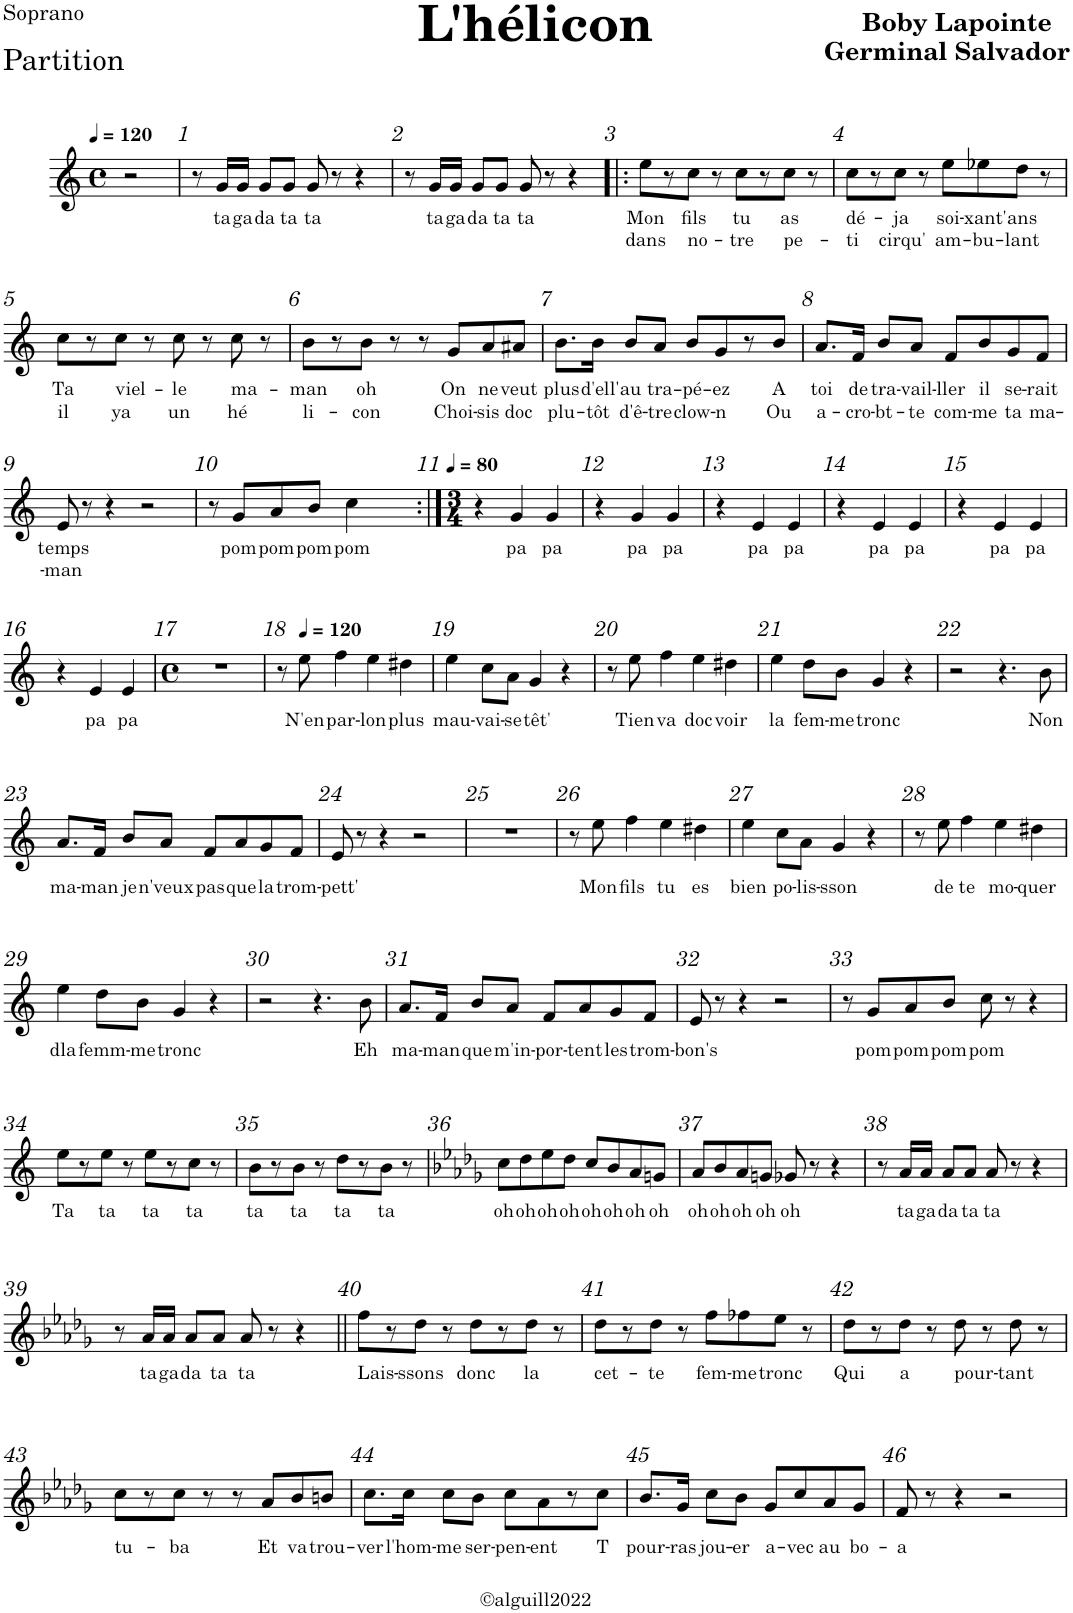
**kern	**text	**text
*part1	*part1	*part1
*staff1	*staff1	*staff1
*I"soprano	*	*
*I'soprano	*	*
*clefG2	*	*
*k[]	*	*
*M4/4	*	*
*met(c)	*	*
*MM120	*	*
=	=	=
2r	.	.
=1	=1	=1
8r	.	.
!	!LO:LY:b	!
16g/LL	ta	.
!	!LO:LY:b	!
16g/JJ	ga	.
!	!LO:LY:b	!
8g/L	da	.
!	!LO:LY:b	!
8g/J	ta	.
!	!LO:LY:b	!
8g/	ta	.
8r	.	.
4r	.	.
=2	=2	=2
8r	.	.
!	!LO:LY:b	!
16g/LL	ta	.
!	!LO:LY:b	!
16g/JJ	ga	.
!	!LO:LY:b	!
8g/L	da	.
!	!LO:LY:b	!
8g/J	ta	.
!	!LO:LY:b	!
8g/	ta	.
8r	.	.
4r	.	.
=3!|:	=3!|:	=3!|:
!	!LO:LY:b	!LO:LY:b
8ee\L	Mon	dans
8r	.	.
!	!LO:LY:b	!LO:LY:b
8cc\J	fils	no-
8r	.	.
!	!LO:LY:b	!LO:LY:b
8cc\L	tu	-tre
8r	.	.
!	!LO:LY:b	!LO:LY:b
8cc\J	as	pe-
8r	.	.
=4	=4	=4
!	!LO:LY:b	!LO:LY:b
8cc\L	dé-	-ti
8r	.	.
!	!LO:LY:b	!LO:LY:b
8cc\J	-ja	cirqu'
8r	.	.
!	!LO:LY:b	!LO:LY:b
8ee\L	soi-	am-
!	!LO:LY:b	!LO:LY:b
8ee-X\	-xant'	-bu-
!	!LO:LY:b	!LO:LY:b
8dd\J	ans	-lant
8r	.	.
!!LO:LB:g=z
=5	=5	=5
!	!LO:LY:b	!LO:LY:b
8cc\L	Ta	il
8r	.	.
!	!LO:LY:b	!LO:LY:b
8cc\J	viel-	ya
8r	.	.
!	!LO:LY:b	!LO:LY:b
8cc\	-le	un
8r	.	.
!	!LO:LY:b	!LO:LY:b
8cc\	ma-	hé
8r	.	.
=6	=6	=6
!	!LO:LY:b	!LO:LY:b
8b\L	-man	li-
8r	.	.
!	!LO:LY:b	!LO:LY:b
8b\J	oh	-con
8r	.	.
8r	.	.
!	!LO:LY:b	!LO:LY:b
8g/L	On	Choi-
!	!LO:LY:b	!LO:LY:b
8a/	ne	-sis
!	!LO:LY:b	!LO:LY:b
8a#X/J	veut	doc
=7	=7	=7
!	!LO:LY:b	!LO:LY:b
8.b\L	plus	plu-
!	!LO:LY:b	!LO:LY:b
16b\Jk	d'ell'	-tôt
!	!LO:LY:b	!LO:LY:b
8b/L	au	d'ê-
!	!LO:LY:b	!LO:LY:b
8a/J	tra-	-tre
!	!LO:LY:b	!LO:LY:b
8b/L	-pé-	clow-
!	!LO:LY:b	!LO:LY:b
8g/	-ez	-n
8r	.	.
!	!LO:LY:b	!LO:LY:b
8b/J	A	Ou
=8	=8	=8
!	!LO:LY:b	!LO:LY:b
8.a/L	toi	a-
!	!LO:LY:b	!LO:LY:b
16f/Jk	de	-cro-
!	!LO:LY:b	!LO:LY:b
8b/L	tra-	-bt-
!	!LO:LY:b	!LO:LY:b
8a/J	-vail-	-te
!	!LO:LY:b	!LO:LY:b
8f/L	-ller	com-
!	!LO:LY:b	!LO:LY:b
8b/	il	-me
!	!LO:LY:b	!LO:LY:b
8g/	se-	ta
!	!LO:LY:b	!LO:LY:b
8f/J	-rait	ma-
!!LO:LB:g=z
=9	=9	=9
!	!LO:LY:b	!LO:LY:b
8e/	temps	-man
8r	.	.
4r	.	.
2r	.	.
=10	=10	=10
8r	.	.
!	!LO:LY:b	!
8g/L	pom	.
!	!LO:LY:b	!
8a/	pom	.
!	!LO:LY:b	!
8b/J	pom	.
!	!LO:LY:b	!
4cc\	pom	.
4ryy	.	.
=11:|!	=11:|!	=11:|!
*M3/4	*	*
*MM80	*	*
4r	.	.
!	!LO:LY:b	!
4g/	pa	.
!	!LO:LY:b	!
4g/	pa	.
=12	=12	=12
4r	.	.
!	!LO:LY:b	!
4g/	pa	.
!	!LO:LY:b	!
4g/	pa	.
=13	=13	=13
4r	.	.
!	!LO:LY:b	!
4e/	pa	.
!	!LO:LY:b	!
4e/	pa	.
=14	=14	=14
4r	.	.
!	!LO:LY:b	!
4e/	pa	.
!	!LO:LY:b	!
4e/	pa	.
=15	=15	=15
4r	.	.
!	!LO:LY:b	!
4e/	pa	.
!	!LO:LY:b	!
4e/	pa	.
!!LO:LB:g=z
=16	=16	=16
4r	.	.
!	!LO:LY:b	!
4e/	pa	.
!	!LO:LY:b	!
4e/	pa	.
=17	=17	=17
*M4/4	*	*
*met(c)	*	*
1r	.	.
=18	=18	=18
8r	.	.
*MM120	*	*
!	!LO:LY:b	!
8ee\	N'en	.
!	!LO:LY:b	!
4ff\	par-	.
!	!LO:LY:b	!
4ee\	-lon	.
!	!LO:LY:b	!
4dd#X\	plus	.
=19	=19	=19
!	!LO:LY:b	!
4ee\	mau-	.
!	!LO:LY:b	!
8cc\L	-vai-	.
!	!LO:LY:b	!
8a\J	-se	.
!	!LO:LY:b	!
4g/	têt'	.
4r	.	.
=20	=20	=20
8r	.	.
!	!LO:LY:b	!
8ee\	Tien	.
!	!LO:LY:b	!
4ff\	va	.
!	!LO:LY:b	!
4ee\	doc	.
!	!LO:LY:b	!
4dd#X\	voir	.
=21	=21	=21
!	!LO:LY:b	!
4ee\	la	.
!	!LO:LY:b	!
8dd\L	fem-	.
!	!LO:LY:b	!
8b\J	-me	.
!	!LO:LY:b	!
4g/	tronc	.
4r	.	.
=22	=22	=22
2r	.	.
4.r	.	.
!	!LO:LY:b	!
8b\	Non	.
!!LO:LB:g=z
=23	=23	=23
!	!LO:LY:b	!
8.a/L	ma-	.
!	!LO:LY:b	!
16f/Jk	-man	.
!	!LO:LY:b	!
8b/L	je	.
!	!LO:LY:b	!
8a/J	n'veux	.
!	!LO:LY:b	!
8f/L	pas	.
!	!LO:LY:b	!
8a/	que	.
!	!LO:LY:b	!
8g/	la	.
!	!LO:LY:b	!
8f/J	trom-	.
=24	=24	=24
!	!LO:LY:b	!
8e/	-pett'	.
8r	.	.
4r	.	.
2r	.	.
=25	=25	=25
1r	.	.
=26	=26	=26
8r	.	.
!	!LO:LY:b	!
8ee\	Mon	.
!	!LO:LY:b	!
4ff\	fils	.
!	!LO:LY:b	!
4ee\	tu	.
!	!LO:LY:b	!
4dd#X\	es	.
=27	=27	=27
!	!LO:LY:b	!
4ee\	bien	.
!	!LO:LY:b	!
8cc\L	po-	.
!	!LO:LY:b	!
8a\J	-lis-	.
!	!LO:LY:b	!
4g/	-sson	.
4r	.	.
=28	=28	=28
8r	.	.
!	!LO:LY:b	!
8ee\	de	.
!	!LO:LY:b	!
4ff\	te	.
!	!LO:LY:b	!
4ee\	mo-	.
!	!LO:LY:b	!
4dd#X\	-quer	.
!!LO:LB:g=z
=29	=29	=29
!	!LO:LY:b	!
4ee\	dla	.
!	!LO:LY:b	!
8dd\L	femm-	.
!	!LO:LY:b	!
8b\J	-me	.
!	!LO:LY:b	!
4g/	tronc	.
4r	.	.
=30	=30	=30
2r	.	.
4.r	.	.
!	!LO:LY:b	!
8b\	Eh	.
=31	=31	=31
!	!LO:LY:b	!
8.a/L	ma-	.
!	!LO:LY:b	!
16f/Jk	-man	.
!	!LO:LY:b	!
8b/L	que	.
!	!LO:LY:b	!
8a/J	m'in-	.
!	!LO:LY:b	!
8f/L	-por-	.
!	!LO:LY:b	!
8a/	-tent	.
!	!LO:LY:b	!
8g/	les	.
!	!LO:LY:b	!
8f/J	trom-	.
=32	=32	=32
!	!LO:LY:b	!
8e/	-bon's	.
8r	.	.
4r	.	.
2r	.	.
=33	=33	=33
8r	.	.
!	!LO:LY:b	!
8g/L	pom	.
!	!LO:LY:b	!
8a/	pom	.
!	!LO:LY:b	!
8b/J	pom	.
!	!LO:LY:b	!
8cc\	pom	.
8r	.	.
4r	.	.
!!LO:LB:g=z
=34	=34	=34
!	!LO:LY:b	!
8ee\L	Ta	.
8r	.	.
!	!LO:LY:b	!
8ee\J	ta	.
8r	.	.
!	!LO:LY:b	!
8ee\L	ta	.
8r	.	.
!	!LO:LY:b	!
8cc\J	ta	.
8r	.	.
=35	=35	=35
!	!LO:LY:b	!
8b\L	ta	.
8r	.	.
!	!LO:LY:b	!
8b\J	ta	.
8r	.	.
!	!LO:LY:b	!
8dd\L	ta	.
8r	.	.
!	!LO:LY:b	!
8b\J	ta	.
8r	.	.
=36	=36	=36
*k[b-e-a-d-g-]	*	*
*D-:	*	*
!	!LO:LY:b	!
8cc\L	oh	.
!	!LO:LY:b	!
8dd-\	oh	.
!	!LO:LY:b	!
8ee-\	oh	.
!	!LO:LY:b	!
8dd-\J	oh	.
!	!LO:LY:b	!
8cc/L	oh	.
!	!LO:LY:b	!
8b-/	oh	.
!	!LO:LY:b	!
8a-/	oh	.
!	!LO:LY:b	!
8gn/J	oh	.
=37	=37	=37
!	!LO:LY:b	!
8a-/L	oh	.
!	!LO:LY:b	!
8b-/	oh	.
!	!LO:LY:b	!
8a-/	oh	.
!	!LO:LY:b	!
8gn/J	oh	.
!	!LO:LY:b	!
8g-X/	oh	.
8r	.	.
4r	.	.
=38	=38	=38
8r	.	.
!	!LO:LY:b	!
16a-/LL	ta	.
!	!LO:LY:b	!
16a-/JJ	ga	.
!	!LO:LY:b	!
8a-/L	da	.
!	!LO:LY:b	!
8a-/J	ta	.
!	!LO:LY:b	!
8a-/	ta	.
8r	.	.
4r	.	.
!!LO:LB:g=z
=39	=39	=39
8r	.	.
!	!LO:LY:b	!
16a-/LL	ta	.
!	!LO:LY:b	!
16a-/JJ	ga	.
!	!LO:LY:b	!
8a-/L	da	.
!	!LO:LY:b	!
8a-/J	ta	.
!	!LO:LY:b	!
8a-/	ta	.
8r	.	.
4r	.	.
=40||	=40||	=40||
!	!LO:LY:b	!
8ff\L	Lais-	.
8r	.	.
!	!LO:LY:b	!
8dd-\J	-ssons	.
8r	.	.
!	!LO:LY:b	!
8dd-\L	donc	.
8r	.	.
!	!LO:LY:b	!
8dd-\J	la	.
8r	.	.
=41	=41	=41
!	!LO:LY:b	!
8dd-\L	cet-	.
8r	.	.
!	!LO:LY:b	!
8dd-\J	-te	.
8r	.	.
!	!LO:LY:b	!
8ff\L	fem-	.
!	!LO:LY:b	!
8ff-X\	-me	.
!	!LO:LY:b	!
8ee-\J	tronc	.
8r	.	.
=42	=42	=42
!	!LO:LY:b	!
8dd-\L	Qui	.
8r	.	.
!	!LO:LY:b	!
8dd-\J	a	.
8r	.	.
!	!LO:LY:b	!
8dd-\	pour-	.
8r	.	.
!	!LO:LY:b	!
8dd-\	-tant	.
8r	.	.
!!LO:LB:g=z
=43	=43	=43
!	!LO:LY:b	!
8cc\L	tu-	.
8r	.	.
!	!LO:LY:b	!
8cc\J	-ba	.
8r	.	.
8r	.	.
!	!LO:LY:b	!
8a-/L	Et	.
!	!LO:LY:b	!
8b-/	va	.
!	!LO:LY:b	!
8bn/J	trou-	.
=44	=44	=44
!	!LO:LY:b	!
8.cc\L	-ver	.
!	!LO:LY:b	!
16cc\Jk	l'hom-	.
!	!LO:LY:b	!
8cc\L	-me	.
!	!LO:LY:b	!
8b-\J	ser-	.
!	!LO:LY:b	!
8cc\L	-pen-	.
!	!LO:LY:b	!
8a-\	-ent	.
8r	.	.
!	!LO:LY:b	!
8cc\J	T	.
=45	=45	=45
!	!LO:LY:b	!
8.b-/L	pour-	.
!	!LO:LY:b	!
16g-/Jk	-ras	.
!	!LO:LY:b	!
8cc\L	jou-	.
!	!LO:LY:b	!
8b-\J	-er	.
!	!LO:LY:b	!
8g-/L	a-	.
!	!LO:LY:b	!
8cc/	-vec	.
!	!LO:LY:b	!
8a-/	au	.
!	!LO:LY:b	!
8g-/J	bo-	.
=46	=46	=46
!	!LO:LY:b	!
8f/	-a	.
8r	.	.
4r	.	.
2r	.	.
=	=	=
*-	*-	*-
